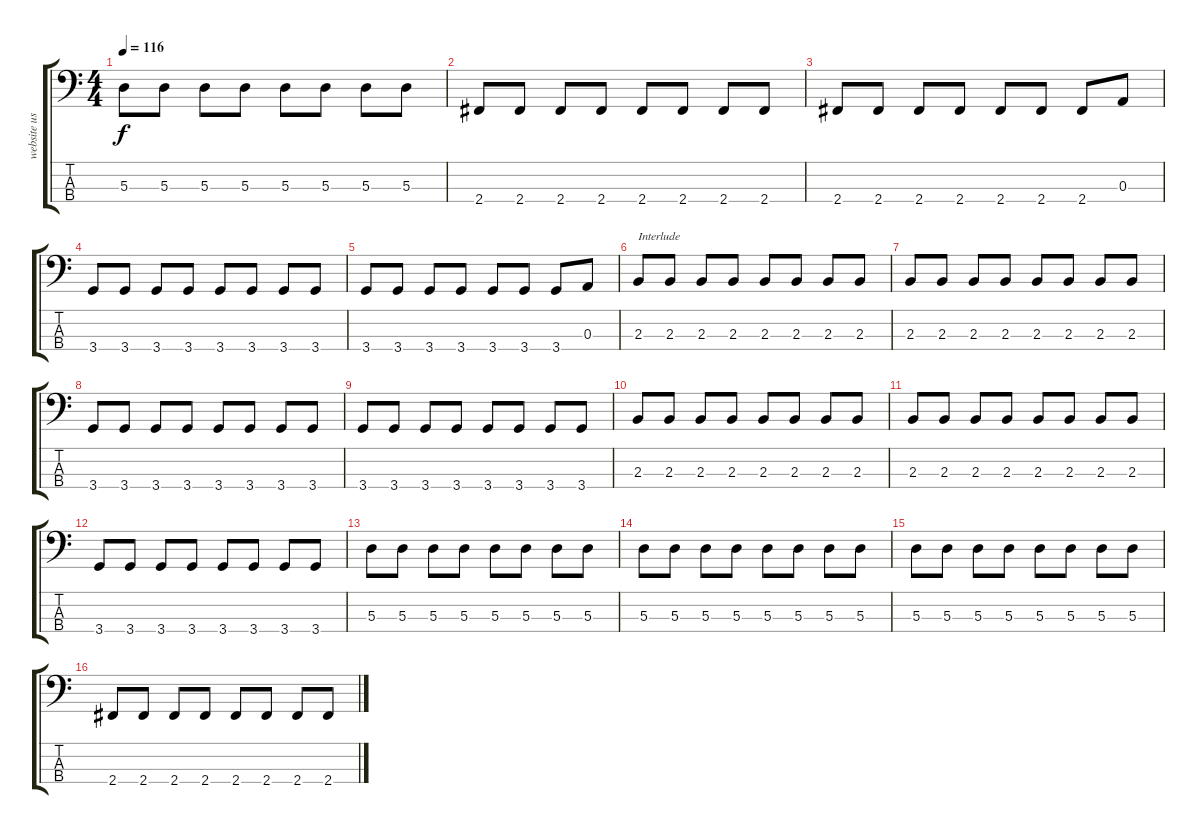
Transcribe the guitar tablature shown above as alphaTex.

\track ("website use." "website us") {instrument electricbassfinger}
\staff {score tabs}
\tuning (G2 D2 A1 E1) {hide}
\ts (4 4)
\tempo 116
\clef f4
\ks c
5.3.8{dy f} 5.3.8 5.3.8 5.3.8 5.3.8 5.3.8 5.3.8 5.3.8 |
2.4.8 2.4.8 2.4.8 2.4.8 2.4.8 2.4.8 2.4.8 2.4.8 |
2.4.8 2.4.8 2.4.8 2.4.8 2.4.8 2.4.8 2.4.8 0.3.8 |
3.4.8 3.4.8 3.4.8 3.4.8 3.4.8 3.4.8 3.4.8 3.4.8 |
3.4.8 3.4.8 3.4.8 3.4.8 3.4.8 3.4.8 3.4.8 0.3.8 |
2.3.8{txt "Interlude"} 2.3.8 2.3.8 2.3.8 2.3.8 2.3.8 2.3.8 2.3.8 |
2.3.8 2.3.8 2.3.8 2.3.8 2.3.8 2.3.8 2.3.8 2.3.8 |
3.4.8 3.4.8 3.4.8 3.4.8 3.4.8 3.4.8 3.4.8 3.4.8 |
3.4.8 3.4.8 3.4.8 3.4.8 3.4.8 3.4.8 3.4.8 3.4.8 |
2.3.8 2.3.8 2.3.8 2.3.8 2.3.8 2.3.8 2.3.8 2.3.8 |
2.3.8 2.3.8 2.3.8 2.3.8 2.3.8 2.3.8 2.3.8 2.3.8 |
3.4.8 3.4.8 3.4.8 3.4.8 3.4.8 3.4.8 3.4.8 3.4.8 |
5.3.8 5.3.8 5.3.8 5.3.8 5.3.8 5.3.8 5.3.8 5.3.8 |
5.3.8 5.3.8 5.3.8 5.3.8 5.3.8 5.3.8 5.3.8 5.3.8 |
5.3.8 5.3.8 5.3.8 5.3.8 5.3.8 5.3.8 5.3.8 5.3.8 |
2.4.8 2.4.8 2.4.8 2.4.8 2.4.8 2.4.8 2.4.8 2.4.8
